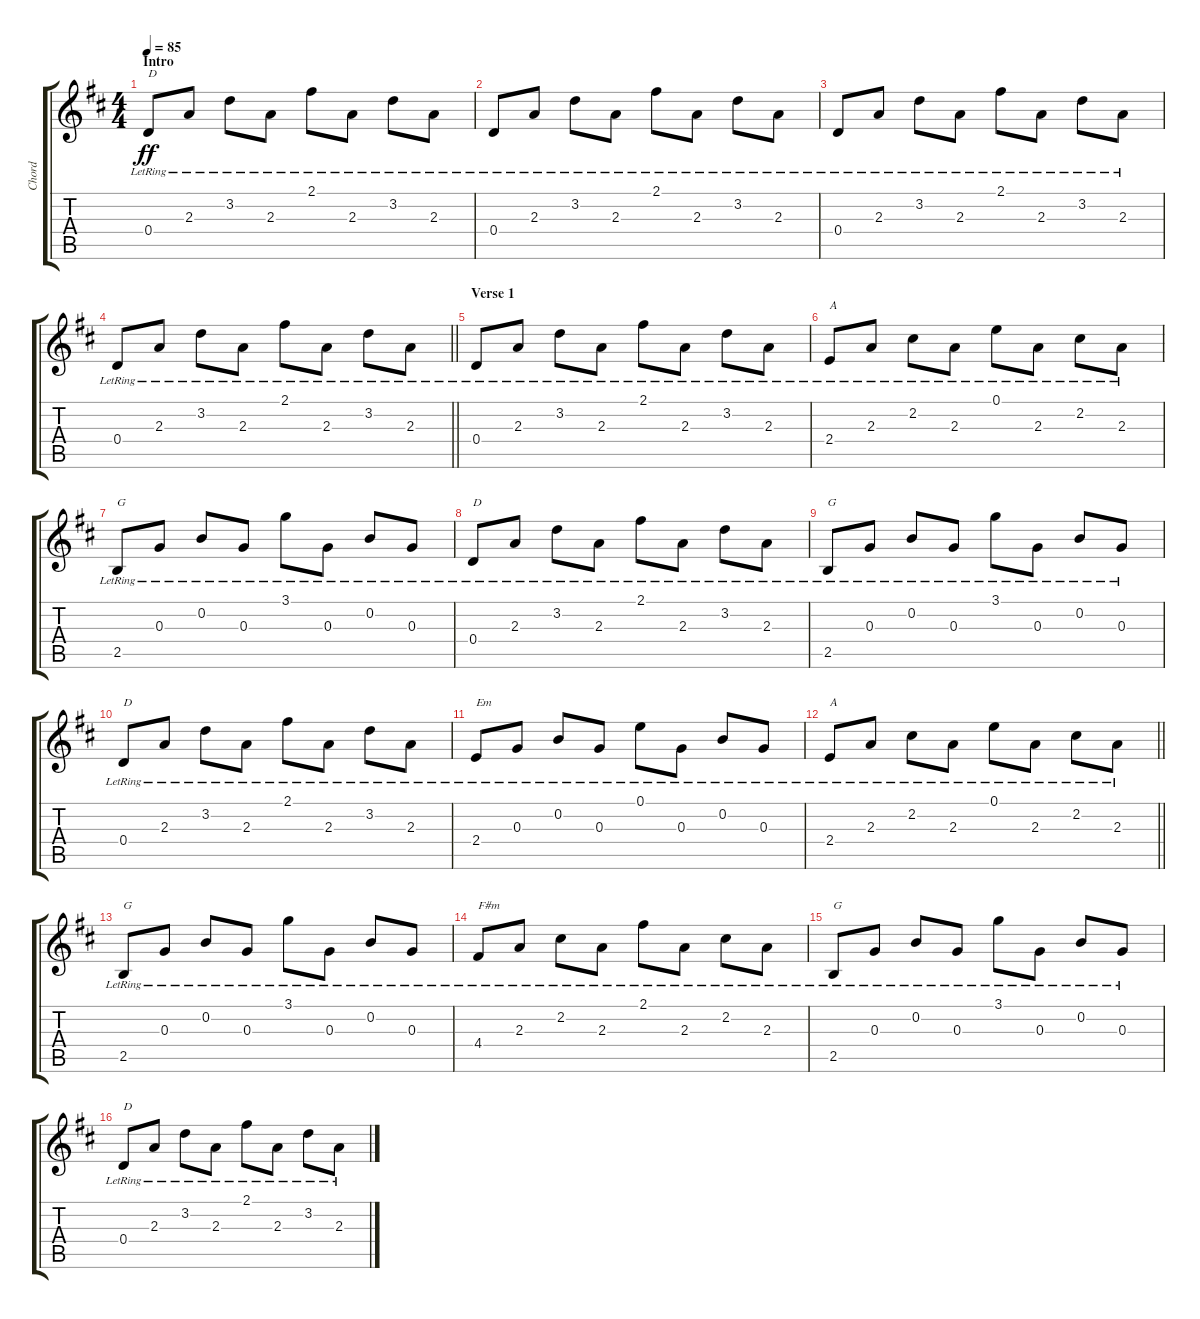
\track ("Chord " "Chord ") {instrument electricguitarmuted}
\staff {score tabs}
\tuning (E4 B3 G3 D3 A2 E2) {hide}
\ts (4 4)
\section ("" "Intro")
\tempo 85
\clef g2
\ks d
0.4{lr}.8{txt "D" dy ff instrument electricguitarmuted} 2.3{lr}.8 3.2{lr}.8 2.3{lr}.8 2.1{lr}.8 2.3{lr}.8 3.2{lr}.8 2.3{lr}.8 |
0.4{lr}.8 2.3{lr}.8 3.2{lr}.8 2.3{lr}.8 2.1{lr}.8 2.3{lr}.8 3.2{lr}.8 2.3{lr}.8 |
0.4{lr}.8 2.3{lr}.8 3.2{lr}.8 2.3{lr}.8 2.1{lr}.8 2.3{lr}.8 3.2{lr}.8 2.3{lr}.8 |
\barLineRight lightlight
0.4{lr}.8 2.3{lr}.8 3.2{lr}.8 2.3{lr}.8 2.1{lr}.8 2.3{lr}.8 3.2{lr}.8 2.3{lr}.8 |
\section ("" "Verse 1")
0.4{lr}.8 2.3{lr}.8 3.2{lr}.8 2.3{lr}.8 2.1{lr}.8 2.3{lr}.8 3.2{lr}.8 2.3{lr}.8 |
2.4{lr}.8{txt "A"} 2.3{lr}.8 2.2{lr}.8 2.3{lr}.8 0.1{lr}.8 2.3{lr}.8 2.2{lr}.8 2.3{lr}.8 |
2.5{lr}.8{txt "G"} 0.3{lr}.8 0.2{lr}.8 0.3{lr}.8 3.1{lr}.8 0.3{lr}.8 0.2{lr}.8 0.3{lr}.8 |
0.4{lr}.8{txt "D"} 2.3{lr}.8 3.2{lr}.8 2.3{lr}.8 2.1{lr}.8 2.3{lr}.8 3.2{lr}.8 2.3{lr}.8 |
2.5{lr}.8{txt "G"} 0.3{lr}.8 0.2{lr}.8 0.3{lr}.8 3.1{lr}.8 0.3{lr}.8 0.2{lr}.8 0.3{lr}.8 |
0.4{lr}.8{txt "D"} 2.3{lr}.8 3.2{lr}.8 2.3{lr}.8 2.1{lr}.8 2.3{lr}.8 3.2{lr}.8 2.3{lr}.8 |
2.4{lr}.8{txt "Em"} 0.3{lr}.8 0.2{lr}.8 0.3{lr}.8 0.1{lr}.8 0.3{lr}.8 0.2{lr}.8 0.3{lr}.8 |
\barLineRight lightlight
2.4{lr}.8{txt "A"} 2.3{lr}.8 2.2{lr}.8 2.3{lr}.8 0.1{lr}.8 2.3{lr}.8 2.2{lr}.8 2.3{lr}.8 |
\section ("" "")
2.5{lr}.8{txt "G"} 0.3{lr}.8 0.2{lr}.8 0.3{lr}.8 3.1{lr}.8 0.3{lr}.8 0.2{lr}.8 0.3{lr}.8 |
4.4{lr}.8{txt "F#m"} 2.3{lr}.8 2.2{lr}.8 2.3{lr}.8 2.1{lr}.8 2.3{lr}.8 2.2{lr}.8 2.3{lr}.8 |
2.5{lr}.8{txt "G"} 0.3{lr}.8 0.2{lr}.8 0.3{lr}.8 3.1{lr}.8 0.3{lr}.8 0.2{lr}.8 0.3{lr}.8 |
0.4{lr}.8{txt "D"} 2.3{lr}.8 3.2{lr}.8 2.3{lr}.8 2.1{lr}.8 2.3{lr}.8 3.2{lr}.8 2.3{lr}.8
